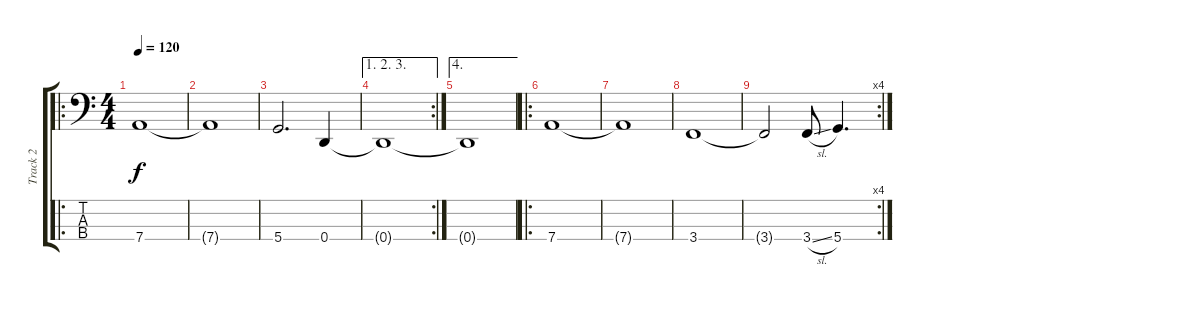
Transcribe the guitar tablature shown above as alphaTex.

\track ("Track 2" "Track 2") {instrument electricbassfinger}
\staff {score tabs}
\tuning (G2 D2 A1 D1) {hide}
\ro
\ts (4 4)
\tempo 120
\clef f4
\ks c
7.4.1{dy f} |
7.4{t}.1 |
5.4.2{d} 0.4.4 |
\ae (1 2 3)
\rc 2
0.4{t}.1 |
\ae 4
0.4{t}.1 |
\ro
7.4.1 |
7.4{t}.1 |
3.4.1 |
\rc 4
3.4{t}.2 3.4{sl}.8 5.4.4{d}
